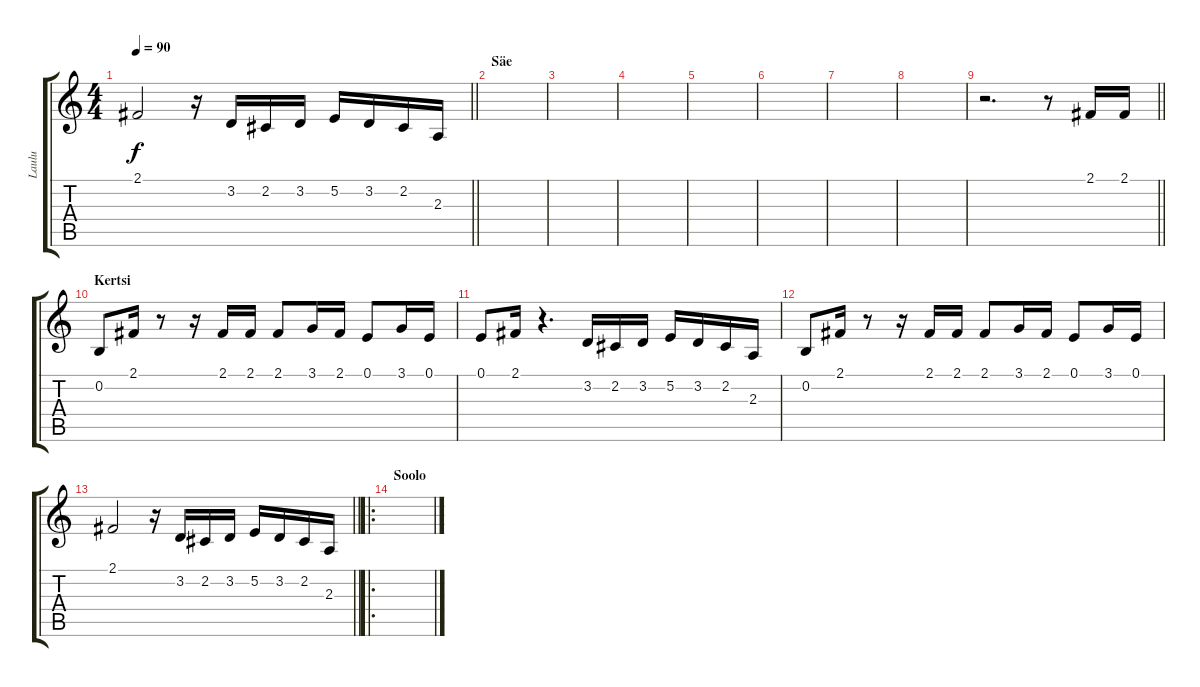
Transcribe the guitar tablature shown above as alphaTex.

\track ("Laulu" "Laulu") {mute instrument lead6voice}
\staff {score tabs}
\tuning (E4 B3 G3 D3 A2 E2) {hide}
\ts (4 4)
\tempo 90
\clef g2
\barLineRight lightlight
\ks c
2.1.2{dy f} r.16 3.2.16 2.2.16 3.2.16 5.2.16 3.2.16 2.2.16 2.3.16 |
\section ("" "Säe")
|
|
|
|
|
|
|
\barLineRight lightlight
r.2{d} r.8 2.1.16 2.1.16 |
\section ("" "Kertsi")
0.2.8 2.1.16 r.8 r.16 2.1.16 2.1.16 2.1.8 3.1.16 2.1.16 0.1.8 3.1.16 0.1.16 |
0.1.8 2.1.16 r.4{d} 3.2.16 2.2.16 3.2.16 5.2.16 3.2.16 2.2.16 2.3.16 |
0.2.8 2.1.16 r.8 r.16 2.1.16 2.1.16 2.1.8 3.1.16 2.1.16 0.1.8 3.1.16 0.1.16 |
\barLineRight lightlight
2.1.2 r.16 3.2.16 2.2.16 3.2.16 5.2.16 3.2.16 2.2.16 2.3.16 |
\ro
\section ("" "Soolo")
